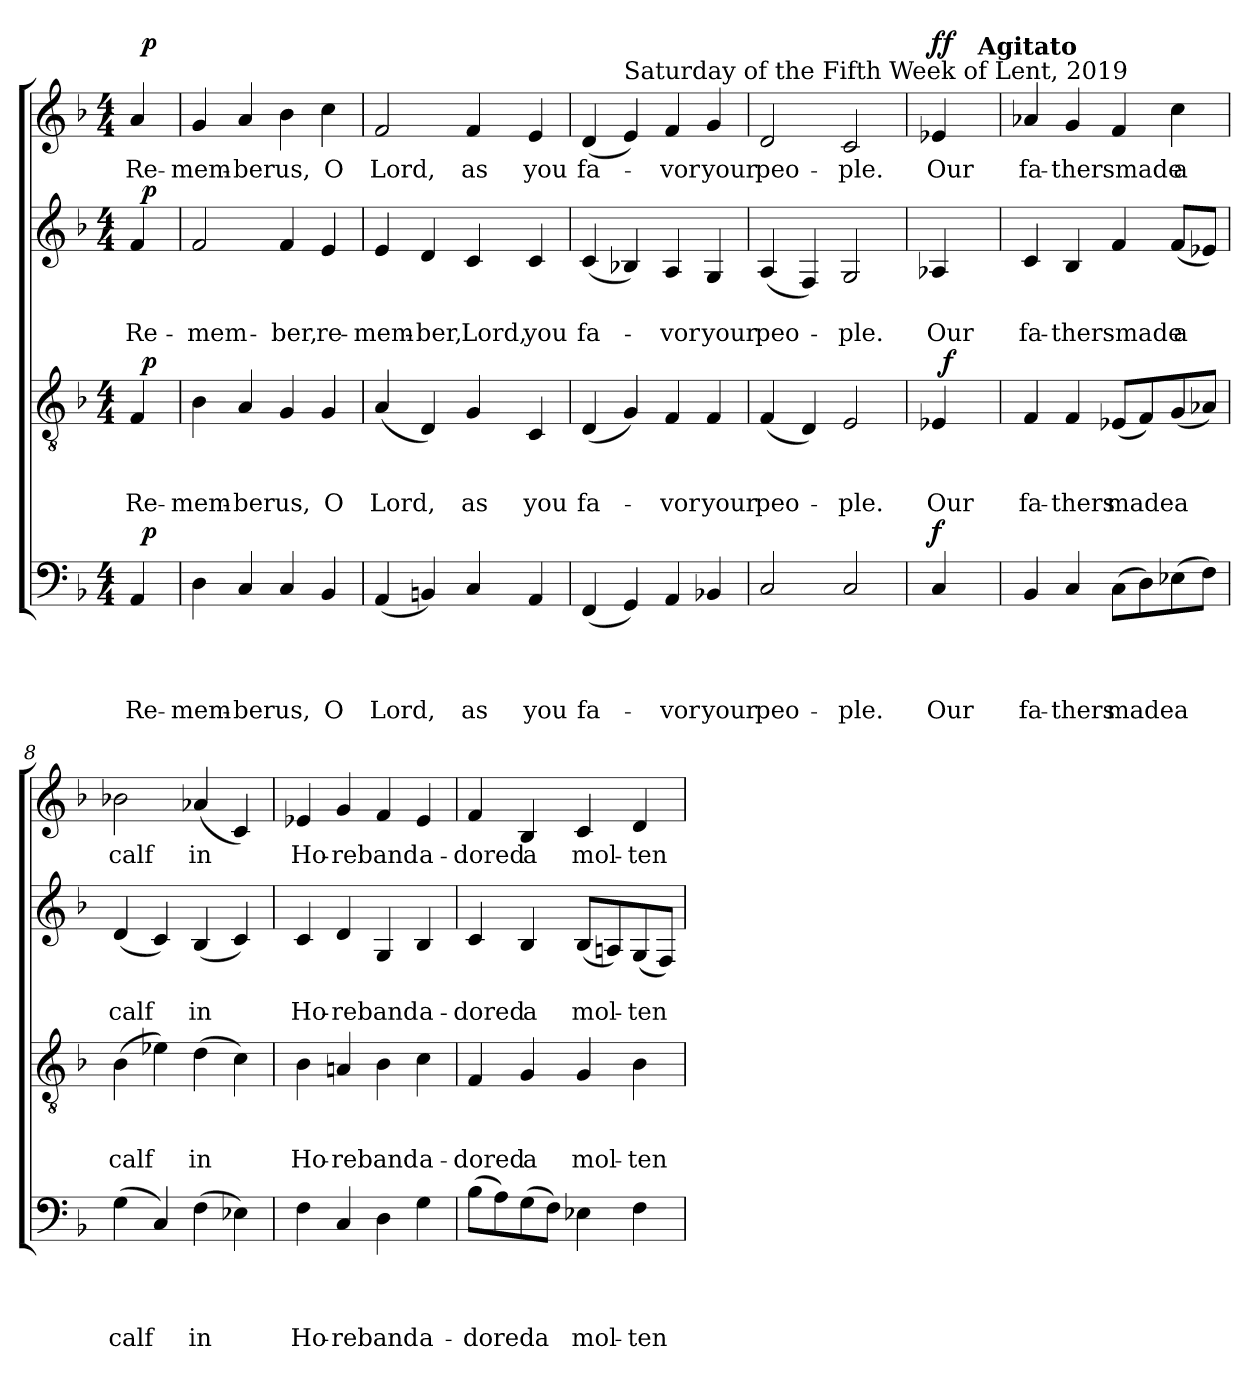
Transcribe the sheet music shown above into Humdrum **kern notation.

**kern	**text	**text	**text	**text	**dynam	**kern	**text	**text	**text	**dynam	**kern	**text	**text	**dynam	**kern	**text	**dynam
*part4	*part4	*part4	*part4	*part4	*part4	*part3	*part3	*part3	*part3	*part3	*part2	*part2	*part2	*part2	*part1	*part1	*part1
*staff4	*staff4	*staff4	*staff4	*staff4	*staff4	*staff3	*staff3	*staff3	*staff3	*staff3	*staff2	*staff2	*staff2	*staff2	*staff1	*staff1	*staff1
*clefF4	*	*	*	*	*	*clefGv2	*	*	*	*	*clefG2	*	*	*	*clefG2	*	*
*k[b-]	*	*	*	*	*	*k[b-]	*	*	*	*	*k[b-]	*	*	*	*k[b-]	*	*
*F:	*	*	*	*	*	*F:	*	*	*	*	*F:	*	*	*	*F:	*	*
*M4/4	*	*	*	*	*	*M4/4	*	*	*	*	*M4/4	*	*	*	*M4/4	*	*
*MM80	*	*	*	*	*	*MM80	*	*	*	*	*MM80	*	*	*	*MM80	*	*
=1	=1	=1	=1	=1	=1	=1	=1	=1	=1	=1	=1	=1	=1	=1	=1	=1	=1
!	!	!	!	!	!	!	!	!	!	!	!	!	!	!	!LO:TX:a:t=Refrain Thursday of the Fourth Week of Lent	!	!
!	!	!	!	!	!	!	!	!	!	!	!	!	!	!	!LO:TX:a:B:t=Andante	!	!
!	!	!	!	!LO:LY:b	!	!	!	!	!LO:LY:b	!	!	!	!LO:LY:b	!	!	!LO:LY:b	!
*^	*	*	*	*	*	*^	*	*	*	*	*^	*	*	*	*^	*	*
4AA/	32ryy	.	.	.	Re-	.	4F/	32ryy	.	.	Re-	.	4f/	32ryy	.	Re-	.	4a/	32ryy	Re-	.
!	!	!	!	!	!	!LO:DY:a	!	!	!	!	!	!LO:DY:a	!	!	!	!	!LO:DY:a	!	!	!	!LO:DY:a
.	8..ryy	.	.	.	.	p	.	8..ryy	.	.	.	p	.	8..ryy	.	.	p	.	8..ryy	.	p
=2	=2	=2	=2	=2	=2	=2	=2	=2	=2	=2	=2	=2	=2	=2	=2	=2	=2	=2	=2	=2	=2
!	!	!	!	!	!LO:LY:b	!	!	!	!	!	!LO:LY:b	!	!	!	!	!LO:LY:b	!	!	!	!LO:LY:b	!
*v	*v	*	*	*	*	*	*	*	*	*	*	*	*v	*v	*	*	*	*v	*v	*	*
*	*	*	*	*	*	*v	*v	*	*	*	*	*	*	*	*	*	*	*
4D\	.	.	.	-mem-	.	4B-\	.	.	-mem-	.	2f/	.	-mem-	.	4g/	-mem-	.
!	!	!	!	!LO:LY:b	!	!	!	!	!LO:LY:b	!	!	!	!	!	!	!LO:LY:b	!
4C/	.	.	.	-ber	.	4A/	.	.	-ber	.	.	.	.	.	4a/	-ber	.
!	!	!	!	!LO:LY:b	!	!	!	!	!LO:LY:b	!	!	!	!LO:LY:b	!	!	!LO:LY:b	!
4C/	.	.	.	us,	.	4G/	.	.	us,	.	4f/	.	-ber,	.	4b-\	us,	.
!	!	!	!	!LO:LY:b	!	!	!	!	!LO:LY:b	!	!	!	!LO:LY:b	!	!	!LO:LY:b	!
4BB-/	.	.	.	O	.	4G/	.	.	O	.	4e/	.	re-	.	4cc\	O	.
=3	=3	=3	=3	=3	=3	=3	=3	=3	=3	=3	=3	=3	=3	=3	=3	=3	=3
!	!	!	!	!LO:LY:b	!	!	!	!	!LO:LY:b	!	!	!	!LO:LY:b	!	!	!LO:LY:b	!
(<4AA/	.	.	.	Lord,	.	(<4A/	.	.	Lord,	.	4e/	.	-mem-	.	2f/	Lord,	.
!	!	!	!	!	!	!	!	!	!	!	!	!	!LO:LY:b	!	!	!	!
4BBn/)	.	.	.	.	.	4D/)	.	.	.	.	4d/	.	-ber,	.	.	.	.
!	!	!	!	!LO:LY:b	!	!	!	!	!LO:LY:b	!	!	!	!LO:LY:b	!	!	!LO:LY:b	!
4C/	.	.	.	as	.	4G/	.	.	as	.	4c/	.	Lord,	.	4f/	as	.
!	!	!	!	!LO:LY:b	!	!	!	!	!LO:LY:b	!	!	!	!LO:LY:b	!	!	!LO:LY:b	!
4AA/	.	.	.	you	.	4C/	.	.	you	.	4c/	.	you	.	4e/	you	.
=4	=4	=4	=4	=4	=4	=4	=4	=4	=4	=4	=4	=4	=4	=4	=4	=4	=4
!	!	!	!	!LO:LY:b	!	!	!	!	!LO:LY:b	!	!	!	!LO:LY:b	!	!	!LO:LY:b	!
(<4FF/	.	.	.	fa-	.	(<4D/	.	.	fa-	.	(<4c/	.	fa-	.	(<4d/	fa-	.
!	!	!	!	!	!	!	!	!	!	!	!	!	!	!	!LO:TX:a:t=Saturday  of the Fifth Week of Lent, 2019	!	!
4GG/)	.	.	.	.	.	4G/)	.	.	.	.	4B-X/)	.	.	.	4e/)	.	.
!	!	!	!	!LO:LY:b	!	!	!	!	!LO:LY:b	!	!	!	!LO:LY:b	!	!	!LO:LY:b	!
4AA/	.	.	.	-vor	.	4F/	.	.	-vor	.	4A/	.	-vor	.	4f/	-vor	.
!	!	!	!	!LO:LY:b	!	!	!	!	!LO:LY:b	!	!	!	!LO:LY:b	!	!	!LO:LY:b	!
4BB-X/	.	.	.	your	.	4F/	.	.	your	.	4G/	.	your	.	4g/	your	.
=5	=5	=5	=5	=5	=5	=5	=5	=5	=5	=5	=5	=5	=5	=5	=5	=5	=5
!	!	!	!	!LO:LY:b	!	!	!	!	!LO:LY:b	!	!	!	!LO:LY:b	!	!	!LO:LY:b	!
2C/	.	.	.	peo-	.	(<4F/	.	.	peo-	.	(<4A/	.	peo-	.	2d/	peo-	.
.	.	.	.	.	.	4D/)	.	.	.	.	4F/)	.	.	.	.	.	.
!	!	!	!	!LO:LY:b	!	!	!	!	!LO:LY:b	!	!	!	!LO:LY:b	!	!	!LO:LY:b	!
2C/	.	.	.	-ple.	.	2E/	.	.	-ple.	.	2G/	.	-ple.	.	2c/	-ple.	.
!!LO:LB:g=z
=6!	=6!	=6!	=6!	=6!	=6!	=6!	=6!	=6!	=6!	=6!	=6!	=6!	=6!	=6!	=6!	=6!	=6!
!	!	!	!	!	!	!	!	!	!	!	!	!	!	!	!LO:TX:a:t=vs. 19-20	!	!
!	!	!	!	!LO:LY:b	!LO:DY:a	!	!	!	!LO:LY:b	!	!	!	!LO:LY:b	!	!	!LO:LY:b	!LO:DY:b
*	*	*	*	*	*	*^	*	*	*	*	*	*	*	*	*^	*	*
*	*	*	*	*	*	*	*	*	*	*	*	*	*	*	*	*	*^	*	*
4C/	.	.	.	Our	f	4E-X/	32ryy	.	.	Our	.	4A-X/	.	Our	.	4e-X/	32ryy	8ryy	Our	f
!	!	!	!	!	!	!	!	!	!	!	!LO:DY:a	!	!	!	!	!	!	!	!	!LO:DY:a
.	.	.	.	.	.	.	8..ryy	.	.	.	f	.	.	.	.	.	8..ryy	.	.	f
.	.	.	.	.	.	.	.	.	.	.	.	.	.	.	.	.	.	32ryy	.	.
*	*	*	*	*	*	*	*	*	*	*	*	*	*	*	*	*MM92	*	*	*	*
!	!	!	!	!	!	!	!	!	!	!	!	!	!	!	!	!	!	!LO:TX:a:B:t=Agitato	!	!
.	.	.	.	.	.	.	.	.	.	.	.	.	.	.	.	.	.	16.ryy	.	.
=7	=7	=7	=7	=7	=7	=7	=7	=7	=7	=7	=7	=7	=7	=7	=7	=7	=7	=7	=7	=7
!	!	!	!	!LO:LY:b	!	!	!	!	!	!LO:LY:b	!	!	!	!LO:LY:b	!	!	!	!	!LO:LY:b	!
*	*	*	*	*	*	*v	*v	*	*	*	*	*	*	*	*	*v	*v	*v	*	*
4BB-/	.	.	.	fa-	.	4F/	.	.	fa-	.	4c/	.	fa-	.	4a-X/	fa-	.
!	!	!	!	!LO:LY:b	!	!	!	!	!LO:LY:b	!	!	!	!LO:LY:b	!	!	!LO:LY:b	!
4C/	.	.	.	-thers	.	4F/	.	.	-thers	.	4B-/	.	-thersmade	.	4g/	-thersmade	.
!	!	!	!	!LO:LY:b	!	!	!	!	!LO:LY:b	!	!	!	!	!	!	!	!
(>8C\L	.	.	.	madea	.	(<8E-X/L	.	.	madea	.	4f/	.	.	.	4f/	.	.
8D\)	.	.	.	.	.	8F/)	.	.	.	.	.	.	.	.	.	.	.
!	!	!	!	!	!	!	!	!	!	!	!	!	!LO:LY:b	!	!	!LO:LY:b	!
(>8E-X\	.	.	.	.	.	(<8G/	.	.	.	.	(<8f/L	.	a	.	4cc\	a	.
8F\J)	.	.	.	.	.	8A-X/J)	.	.	.	.	8e-X/J)	.	.	.	.	.	.
=8	=8	=8	=8	=8	=8	=8	=8	=8	=8	=8	=8	=8	=8	=8	=8	=8	=8
!	!	!	!	!LO:LY:b	!	!	!	!	!LO:LY:b	!	!	!	!LO:LY:b	!	!	!LO:LY:b	!
(>4G\	.	.	.	calf	.	(>4B-\	.	.	calf	.	(<4d/	.	calf	.	2b-X\	calf	.
4C/)	.	.	.	.	.	4e-X\)	.	.	.	.	4c/)	.	.	.	.	.	.
!	!	!	!	!LO:LY:b	!	!	!	!	!LO:LY:b	!	!	!	!LO:LY:b	!	!	!LO:LY:b	!
(>4F\	.	.	.	in	.	(>4d\	.	.	in	.	(<4B-/	.	in	.	(<4a-X/	in	.
4E-X\)	.	.	.	.	.	4c\)	.	.	.	.	4c/)	.	.	.	4c/)	.	.
=9	=9	=9	=9	=9	=9	=9	=9	=9	=9	=9	=9	=9	=9	=9	=9	=9	=9
!	!	!	!	!LO:LY:b	!	!	!	!	!LO:LY:b	!	!	!	!LO:LY:b	!	!	!LO:LY:b	!
4F\	.	.	.	Ho-	.	4B-\	.	.	Ho-	.	4c/	.	Ho-	.	4e-X/	Ho-	.
!	!	!	!	!LO:LY:b	!	!	!	!	!LO:LY:b	!	!	!	!LO:LY:b	!	!	!LO:LY:b	!
4C/	.	.	.	-reband	.	4An/	.	.	-reband	.	4d/	.	-reband	.	4g/	-reband	.
4D\	.	.	.	.	.	4B-\	.	.	.	.	4G/	.	.	.	4f/	.	.
!	!	!	!	!LO:LY:b	!	!	!	!	!LO:LY:b	!	!	!	!LO:LY:b	!	!	!LO:LY:b	!
4G\	.	.	.	a-	.	4c\	.	.	a-	.	4B-/	.	a-	.	4e-/	a-	.
=10	=10	=10	=10	=10	=10	=10	=10	=10	=10	=10	=10	=10	=10	=10	=10	=10	=10
!	!	!	!	!LO:LY:b	!	!	!	!	!LO:LY:b	!	!	!	!LO:LY:b	!	!	!LO:LY:b	!
(>8B-\L	.	.	.	-doreda	.	4F/	.	.	-dored	.	4c/	.	-dored	.	4f/	-dored	.
8A\)	.	.	.	.	.	.	.	.	.	.	.	.	.	.	.	.	.
!	!	!	!	!	!	!	!	!	!LO:LY:b	!	!	!	!LO:LY:b	!	!	!LO:LY:b	!
(>8G\	.	.	.	.	.	4G/	.	.	a	.	4B-/	.	a	.	4B-/	a	.
8F\J)	.	.	.	.	.	.	.	.	.	.	.	.	.	.	.	.	.
!	!	!	!	!LO:LY:b	!	!	!	!	!LO:LY:b	!	!	!	!LO:LY:b	!	!	!LO:LY:b	!
4E-X\	.	.	.	mol-	.	4G/	.	.	mol-	.	(<8B-/L	.	mol-	.	4c/	mol-	.
.	.	.	.	.	.	.	.	.	.	.	8An/)	.	.	.	.	.	.
!	!	!	!	!LO:LY:b	!	!	!	!	!LO:LY:b	!	!	!	!LO:LY:b	!	!	!LO:LY:b	!
4F\	.	.	.	-ten	.	4B-\	.	.	-ten	.	(<8G/	.	-ten	.	4d/	-ten	.
.	.	.	.	.	.	.	.	.	.	.	8F/J)	.	.	.	.	.	.
=	=	=	=	=	=	=	=	=	=	=	=	=	=	=	=	=	=
*-	*-	*-	*-	*-	*-	*-	*-	*-	*-	*-	*-	*-	*-	*-	*-	*-	*-
